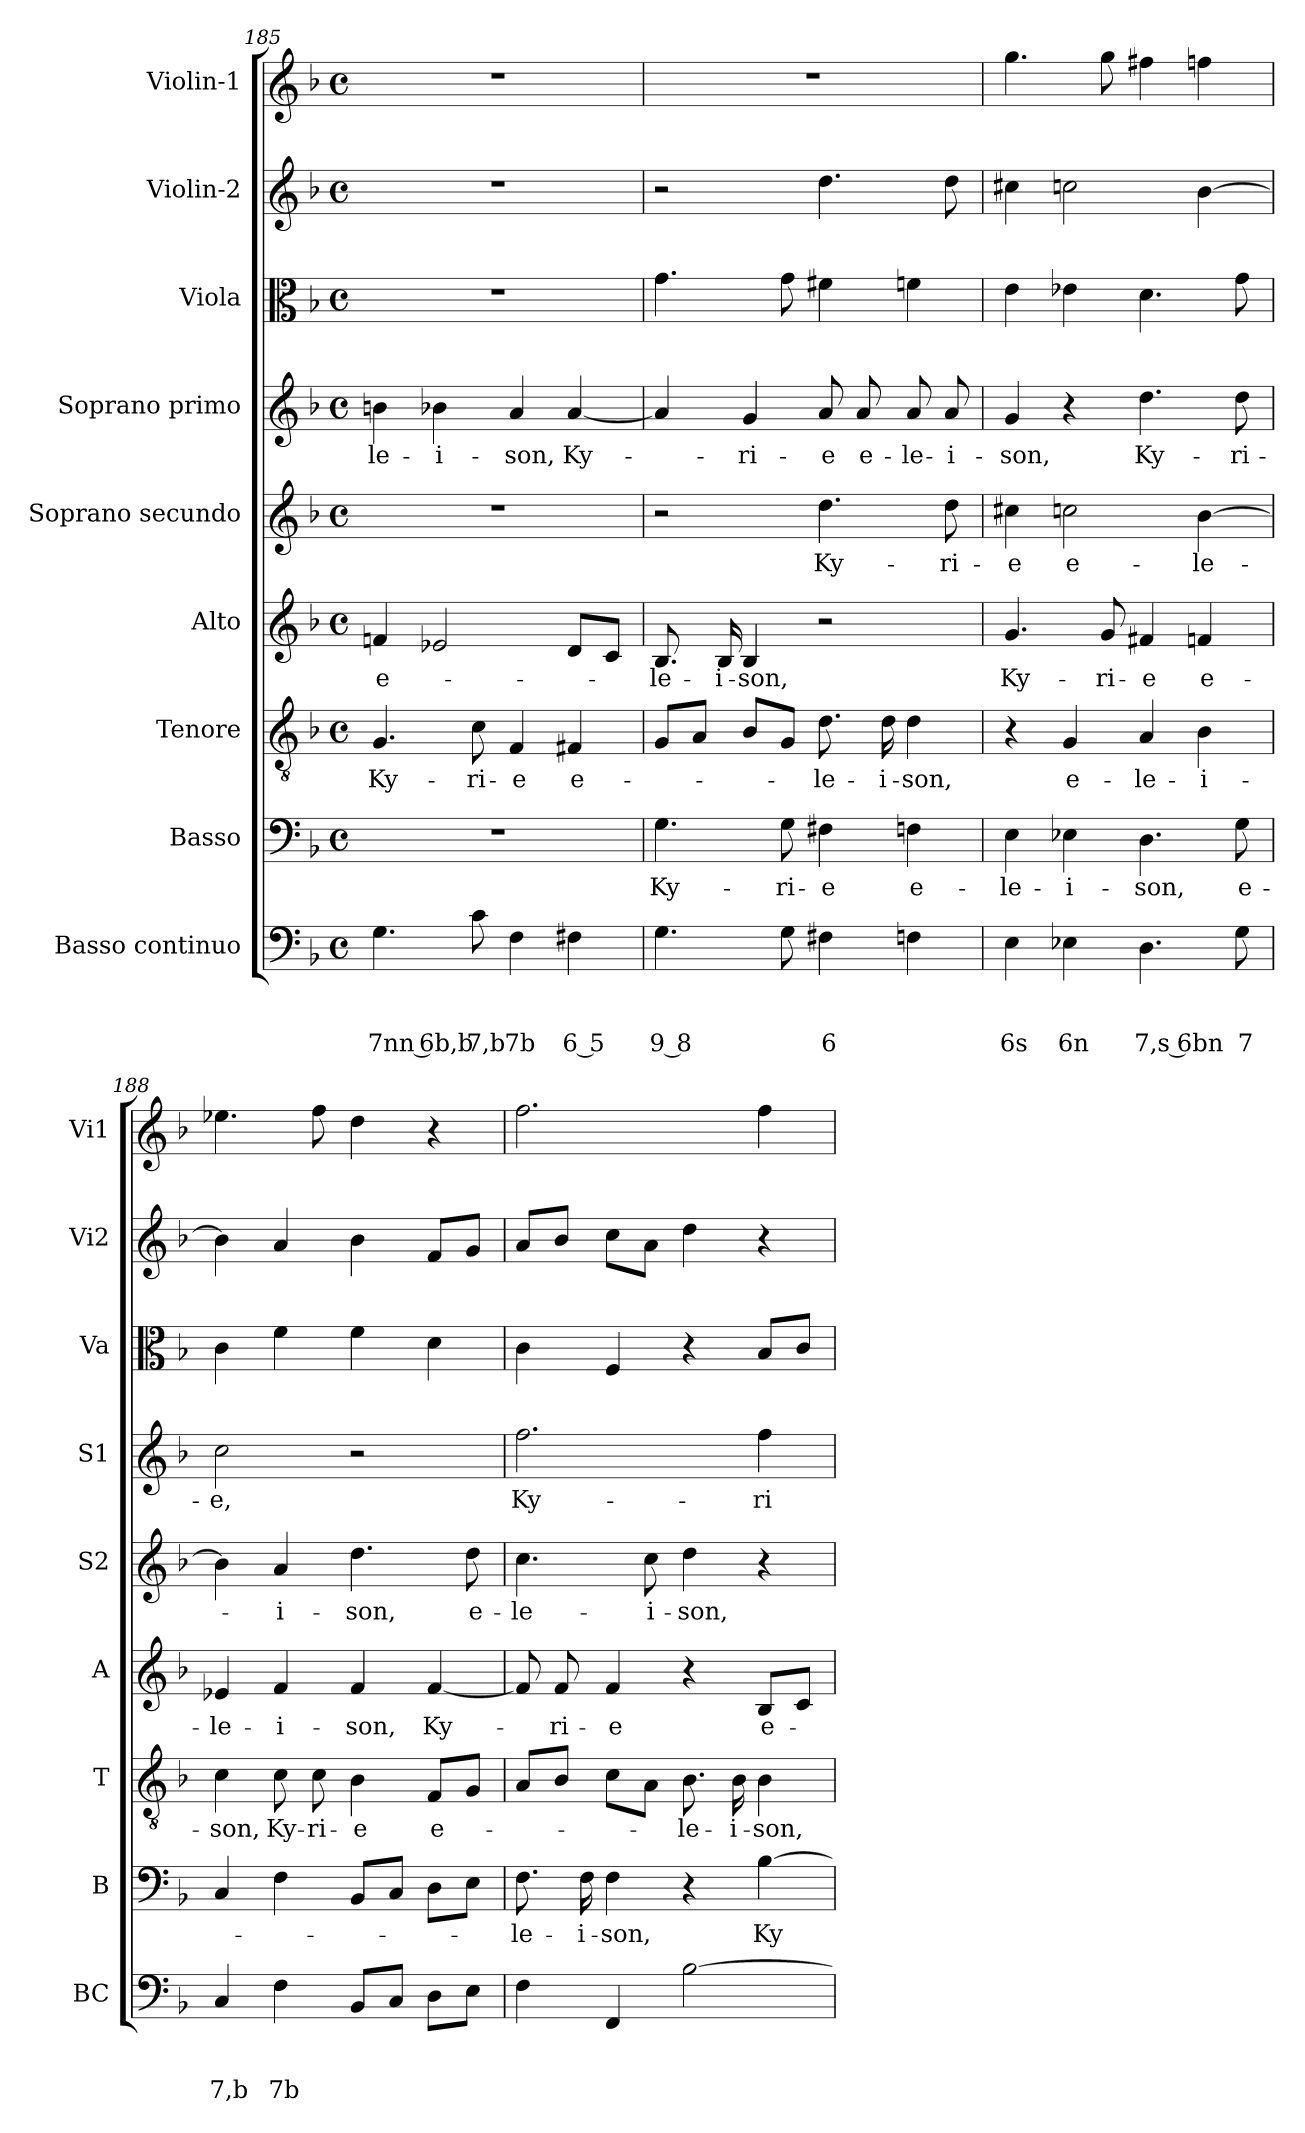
**kern	**text	**text	**text	**kern	**text	**kern	**text	**kern	**text	**kern	**text	**kern	**text	**kern	**kern	**kern
*part9	*part9	*part9	*part9	*part8	*part8	*part7	*part7	*part6	*part6	*part5	*part5	*part4	*part4	*part3	*part2	*part1
*staff9	*staff9	*staff9	*staff9	*staff8	*staff8	*staff7	*staff7	*staff6	*staff6	*staff5	*staff5	*staff4	*staff4	*staff3	*staff2	*staff1
*I"Basso continuo	*	*	*	*I"Basso	*	*I"Tenore	*	*I"Alto	*	*I"Soprano secundo	*	*I"Soprano primo	*	*I"Viola	*I"Violin-2	*I"Violin-1
*I'BC	*	*	*	*I'B	*	*I'T	*	*I'A	*	*I'S2	*	*I'S1	*	*I'Va	*I'Vi2	*I'Vi1
*clefF4	*	*	*	*clefF4	*	*clefGv2	*	*clefG2	*	*clefG2	*	*clefG2	*	*clefC3	*clefG2	*clefG2
*k[b-]	*	*	*	*k[b-]	*	*k[b-]	*	*k[b-]	*	*k[b-]	*	*k[b-]	*	*k[b-]	*k[b-]	*k[b-]
*F:	*	*	*	*F:	*	*F:	*	*F:	*	*F:	*	*F:	*	*F:	*F:	*F:
*M4/4	*	*	*	*M4/4	*	*M4/4	*	*M4/4	*	*M4/4	*	*M4/4	*	*M4/4	*M4/4	*M4/4
*met(c)	*	*	*	*met(c)	*	*met(c)	*	*met(c)	*	*met(c)	*	*met(c)	*	*met(c)	*met(c)	*met(c)
=185	=185	=185	=185	=185	=185	=185	=185	=185	=185	=185	=185	=185	=185	=185	=185	=185
!	!	!	!LO:LY:b	!	!	!	!LO:LY:b	!	!LO:LY:b	!	!	!	!LO:LY:b	!	!	!
4.G\	.	.	7nn 6b,b	1r	.	4.G/	Ky-	4fni/	e-	1r	.	4bn\	-le-	1r	1r	1r
!	!	!	!	!	!	!	!	!	!	!	!	!	!LO:LY:b	!	!	!
.	.	.	.	.	.	.	.	2e-X/	.	.	.	4b-X\	-i-	.	.	.
!	!	!	!LO:LY:b	!	!	!	!LO:LY:b	!	!	!	!	!	!	!	!	!
8c\	.	.	7,b	.	.	8c\	-ri-	.	.	.	.	.	.	.	.	.
!	!	!	!LO:LY:b	!	!	!	!LO:LY:b	!	!	!	!	!	!LO:LY:b	!	!	!
4F\	.	.	7b	.	.	4F/	-e	.	.	.	.	4a/	-son,	.	.	.
!	!	!	!LO:LY:b	!	!	!	!LO:LY:b	!	!	!	!	!	!LO:LY:b	!	!	!
4F#X\	.	.	6 5	.	.	4F#X/	e-	8d/L	.	.	.	[4a/	Ky-	.	.	.
.	.	.	.	.	.	.	.	8c/J	.	.	.	.	.	.	.	.
=186	=186	=186	=186	=186	=186	=186	=186	=186	=186	=186	=186	=186	=186	=186	=186	=186
!	!	!	!LO:LY:b	!	!LO:LY:b	!	!	!	!LO:LY:b	!	!	!	!	!	!	!
4.G\	.	.	9 8	4.G\	Ky-	8G/L	.	8.B-/	-le-	2r	.	4a/]	.	4.g\	2r	1r
.	.	.	.	.	.	8A/J	.	.	.	.	.	.	.	.	.	.
!	!	!	!	!	!	!	!	!	!LO:LY:b	!	!	!	!	!	!	!
.	.	.	.	.	.	.	.	16B-/	-i-	.	.	.	.	.	.	.
!	!	!	!	!	!	!	!	!	!LO:LY:b	!	!	!	!LO:LY:b	!	!	!
.	.	.	.	.	.	8B-/L	.	4B-/	-son,	.	.	4g/	-ri-	.	.	.
!	!	!	!	!	!LO:LY:b	!	!	!	!	!	!	!	!	!	!	!
8G\	.	.	.	8G\	-ri-	8G/J	.	.	.	.	.	.	.	8g\	.	.
!	!	!	!LO:LY:b	!	!LO:LY:b	!	!LO:LY:b	!	!	!	!LO:LY:b	!	!LO:LY:b	!	!	!
4F#X\	.	.	6	4F#X\	-e	8.d\	-le-	2r	.	4.dd\	Ky-	8a/	-e	4f#X\	4.dd\	.
!	!	!	!	!	!	!	!	!	!	!	!	!	!LO:LY:b	!	!	!
.	.	.	.	.	.	.	.	.	.	.	.	8a/	e-	.	.	.
!	!	!	!	!	!	!	!LO:LY:b	!	!	!	!	!	!	!	!	!
.	.	.	.	.	.	16d\	-i-	.	.	.	.	.	.	.	.	.
!	!	!	!	!	!LO:LY:b	!	!LO:LY:b	!	!	!	!	!	!LO:LY:b	!	!	!
4Fn\	.	.	.	4Fn\	e-	4d\	-son,	.	.	.	.	8a/	-le-	4fn\	.	.
!	!	!	!	!	!	!	!	!	!	!	!LO:LY:b	!	!LO:LY:b	!	!	!
.	.	.	.	.	.	.	.	.	.	8dd\	-ri-	8a/	-i-	.	8dd\	.
!!LO:LB:g=z
=187	=187	=187	=187	=187	=187	=187	=187	=187	=187	=187	=187	=187	=187	=187	=187	=187
!	!	!	!LO:LY:b	!	!LO:LY:b	!	!	!	!LO:LY:b	!	!LO:LY:b	!	!LO:LY:b	!	!	!
4E\	.	.	6s	4E\	-le-	4r	.	4.g/	Ky-	4cc#X\	-e	4g/	-son,	4e\	4cc#X\	4.gg\
!	!	!	!LO:LY:b	!	!LO:LY:b	!	!LO:LY:b	!	!	!	!LO:LY:b	!	!	!	!	!
4E-X\	.	.	6n	4E-X\	-i-	4G/	e-	.	.	2ccn\	e-	4r	.	4e-X\	2ccn\	.
!	!	!	!	!	!	!	!	!	!LO:LY:b	!	!	!	!	!	!	!
.	.	.	.	.	.	.	.	8g/	-ri-	.	.	.	.	.	.	8gg\
!	!	!	!LO:LY:b	!	!LO:LY:b	!	!LO:LY:b	!	!LO:LY:b	!	!	!	!LO:LY:b	!	!	!
4.D\	.	.	7,s 6bn	4.D\	-son,	4A/	-le-	4f#X/	-e	.	.	4.dd\	Ky-	4.d\	.	4ff#X\
!	!	!	!	!	!	!	!LO:LY:b	!	!LO:LY:b	!	!LO:LY:b	!	!	!	!	!
.	.	.	.	.	.	4B-\	-i-	4fn/	e-	[4b-\	-le-	.	.	.	[4b-\	4ffn\
!	!	!	!LO:LY:b	!	!LO:LY:b	!	!	!	!	!	!	!	!LO:LY:b	!	!	!
8G\	.	.	7	8G\	e-	.	.	.	.	.	.	8dd\	-ri-	8g\	.	.
=188	=188	=188	=188	=188	=188	=188	=188	=188	=188	=188	=188	=188	=188	=188	=188	=188
!	!	!	!LO:LY:b	!	!	!	!LO:LY:b	!	!LO:LY:b	!	!	!	!LO:LY:b	!	!	!
4C/	.	.	7,b	4C/	.	4c\	-son,	4e-X/	-le-	4b-\]	.	2cc\	-e,	4c\	4b-\]	4.ee-X\
!	!	!	!LO:LY:b	!	!	!	!LO:LY:b	!	!LO:LY:b	!	!LO:LY:b	!	!	!	!	!
4F\	.	.	7b	4F\	.	8c\	Ky-	4f/	-i-	4a/	-i-	.	.	4f\	4a/	.
!	!	!	!	!	!	!	!LO:LY:b	!	!	!	!	!	!	!	!	!
.	.	.	.	.	.	8c\	-ri-	.	.	.	.	.	.	.	.	8ff\
!	!	!	!	!	!	!	!LO:LY:b	!	!LO:LY:b	!	!LO:LY:b	!	!	!	!	!
8BB-/L	.	.	.	8BB-/L	.	4B-\	-e	4f/	-son,	4.dd\	-son,	2r	.	4f\	4b-\	4dd\
8C/J	.	.	.	8C/J	.	.	.	.	.	.	.	.	.	.	.	.
!	!	!	!	!	!	!	!LO:LY:b	!	!LO:LY:b	!	!	!	!	!	!	!
8D\L	.	.	.	8D\L	.	8F/L	e-	[4f/	Ky-	.	.	.	.	4d\	8f/L	4r
!	!	!	!	!	!	!	!	!	!	!	!LO:LY:b	!	!	!	!	!
8E\J	.	.	.	8E\J	.	8G/J	.	.	.	8dd\	e-	.	.	.	8g/J	.
=189	=189	=189	=189	=189	=189	=189	=189	=189	=189	=189	=189	=189	=189	=189	=189	=189
!	!	!	!	!	!LO:LY:b	!	!	!	!	!	!LO:LY:b	!	!LO:LY:b	!	!	!
4F\	.	.	.	8.F\	-le-	8A/L	.	8f/]	.	4.cc\	-le-	2.ff\	Ky-	4c\	8a/L	2.ff\
!	!	!	!	!	!	!	!	!	!LO:LY:b	!	!	!	!	!	!	!
.	.	.	.	.	.	8B-/J	.	8f/	-ri-	.	.	.	.	.	8b-/J	.
!	!	!	!	!	!LO:LY:b	!	!	!	!	!	!	!	!	!	!	!
.	.	.	.	16F\	-i-	.	.	.	.	.	.	.	.	.	.	.
!	!	!	!	!	!LO:LY:b	!	!	!	!LO:LY:b	!	!	!	!	!	!	!
4FF/	.	.	.	4F\	-son,	8c\L	.	4f/	-e	.	.	.	.	4F/	8cc\L	.
!	!	!	!	!	!	!	!	!	!	!	!LO:LY:b	!	!	!	!	!
.	.	.	.	.	.	8A\J	.	.	.	8cc\	-i-	.	.	.	8a\J	.
!	!	!	!	!	!	!	!LO:LY:b	!	!	!	!LO:LY:b	!	!	!	!	!
[2B-\	.	.	.	4r	.	8.B-\	-le-	4r	.	4dd\	-son,	.	.	4r	4dd\	.
!	!	!	!	!	!	!	!LO:LY:b	!	!	!	!	!	!	!	!	!
.	.	.	.	.	.	16B-\	-i-	.	.	.	.	.	.	.	.	.
!	!	!	!	!	!LO:LY:b	!	!LO:LY:b	!	!LO:LY:b	!	!	!	!LO:LY:b	!	!	!
.	.	.	.	[4B-\	Ky-	4B-\	-son,	8B-/L	e-	4r	.	4ff\	-ri-	8B-/L	4r	4ff\
.	.	.	.	.	.	.	.	8c/J	.	.	.	.	.	8c/J	.	.
=	=	=	=	=	=	=	=	=	=	=	=	=	=	=	=	=
*-	*-	*-	*-	*-	*-	*-	*-	*-	*-	*-	*-	*-	*-	*-	*-	*-
